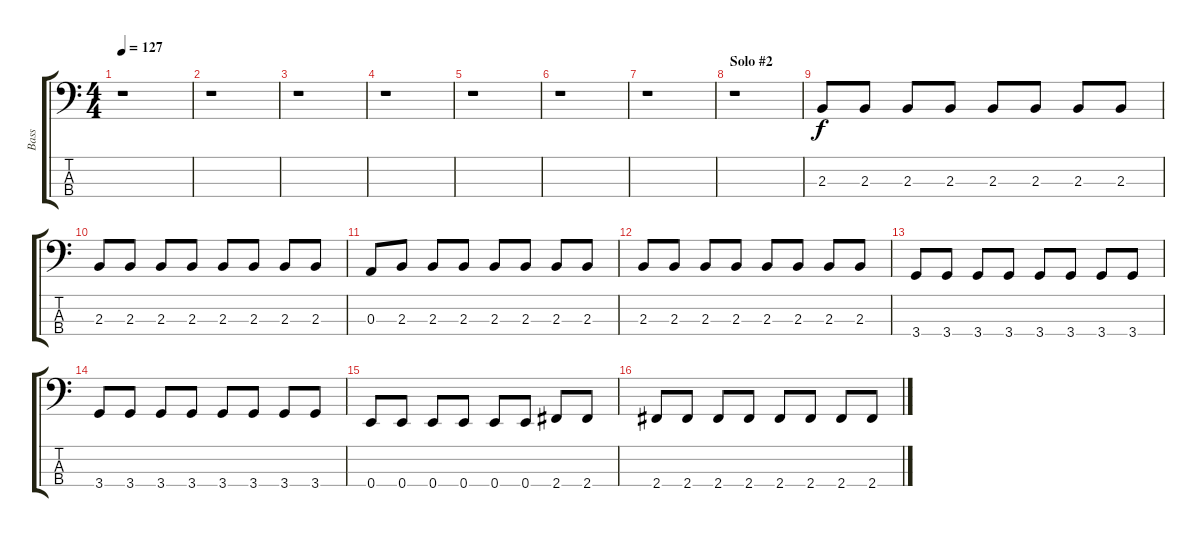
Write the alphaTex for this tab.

\track ("Bass" "Bass") {instrument electricbasspick}
\staff {score tabs}
\tuning (G2 D2 A1 E1) {hide}
\ts (4 4)
\tempo 127
\clef f4
\ks c
r.1{dy f} |
r.1 |
r.1 |
r.1 |
r.1 |
r.1 |
r.1 |
\section ("" "Solo #2")
r.1 |
2.3.8 2.3.8 2.3.8 2.3.8 2.3.8 2.3.8 2.3.8 2.3.8 |
2.3.8 2.3.8 2.3.8 2.3.8 2.3.8 2.3.8 2.3.8 2.3.8 |
0.3.8 2.3.8 2.3.8 2.3.8 2.3.8 2.3.8 2.3.8 2.3.8 |
2.3.8 2.3.8 2.3.8 2.3.8 2.3.8 2.3.8 2.3.8 2.3.8 |
3.4.8 3.4.8 3.4.8 3.4.8 3.4.8 3.4.8 3.4.8 3.4.8 |
3.4.8 3.4.8 3.4.8 3.4.8 3.4.8 3.4.8 3.4.8 3.4.8 |
0.4.8 0.4.8 0.4.8 0.4.8 0.4.8 0.4.8 2.4.8 2.4.8 |
2.4.8 2.4.8 2.4.8 2.4.8 2.4.8 2.4.8 2.4.8 2.4.8
